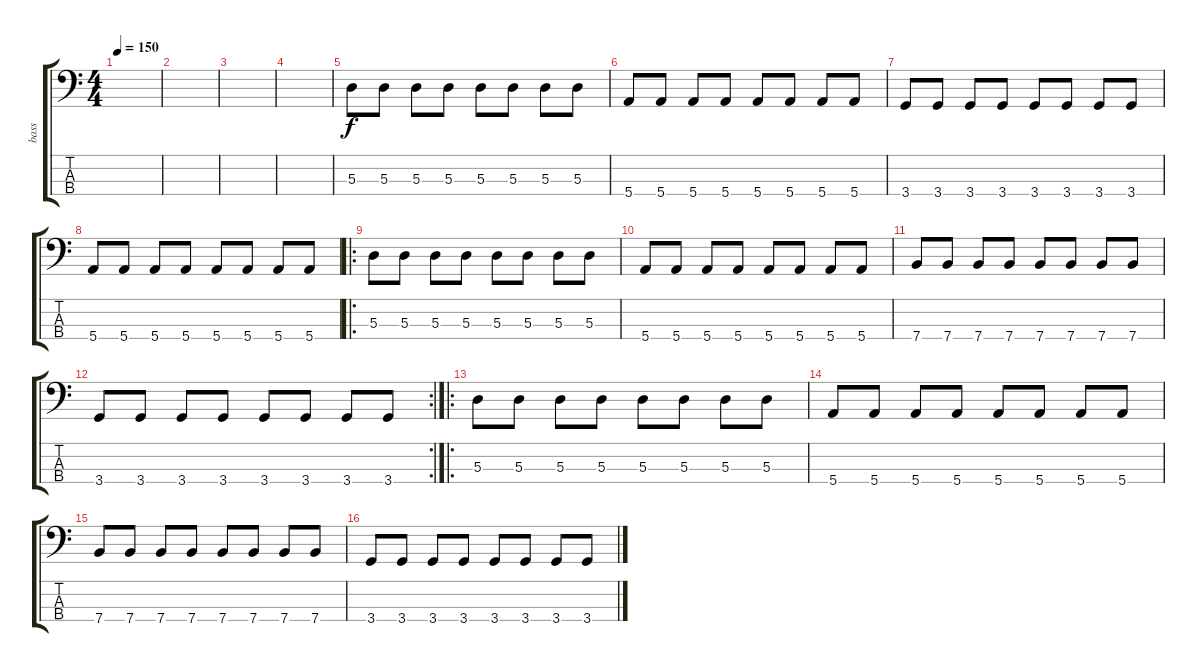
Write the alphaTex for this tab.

\track ("bass" "bass") {instrument electricbassfinger}
\staff {score tabs}
\tuning (G2 D2 A1 E1) {hide}
\ts (4 4)
\tempo 150
\clef f4
\ks c
|
|
|
|
5.3.8 5.3.8 5.3.8 5.3.8 5.3.8 5.3.8 5.3.8 5.3.8 |
5.4.8 5.4.8 5.4.8 5.4.8 5.4.8 5.4.8 5.4.8 5.4.8 |
3.4.8 3.4.8 3.4.8 3.4.8 3.4.8 3.4.8 3.4.8 3.4.8 |
5.4.8 5.4.8 5.4.8 5.4.8 5.4.8 5.4.8 5.4.8 5.4.8 |
\ro
5.3.8 5.3.8 5.3.8 5.3.8 5.3.8 5.3.8 5.3.8 5.3.8 |
5.4.8 5.4.8 5.4.8 5.4.8 5.4.8 5.4.8 5.4.8 5.4.8 |
7.4.8 7.4.8 7.4.8 7.4.8 7.4.8 7.4.8 7.4.8 7.4.8 |
\rc 2
3.4.8 3.4.8 3.4.8 3.4.8 3.4.8 3.4.8 3.4.8 3.4.8 |
\ro
5.3.8 5.3.8 5.3.8 5.3.8 5.3.8 5.3.8 5.3.8 5.3.8 |
5.4.8 5.4.8 5.4.8 5.4.8 5.4.8 5.4.8 5.4.8 5.4.8 |
7.4.8 7.4.8 7.4.8 7.4.8 7.4.8 7.4.8 7.4.8 7.4.8 |
3.4.8 3.4.8 3.4.8 3.4.8 3.4.8 3.4.8 3.4.8 3.4.8
